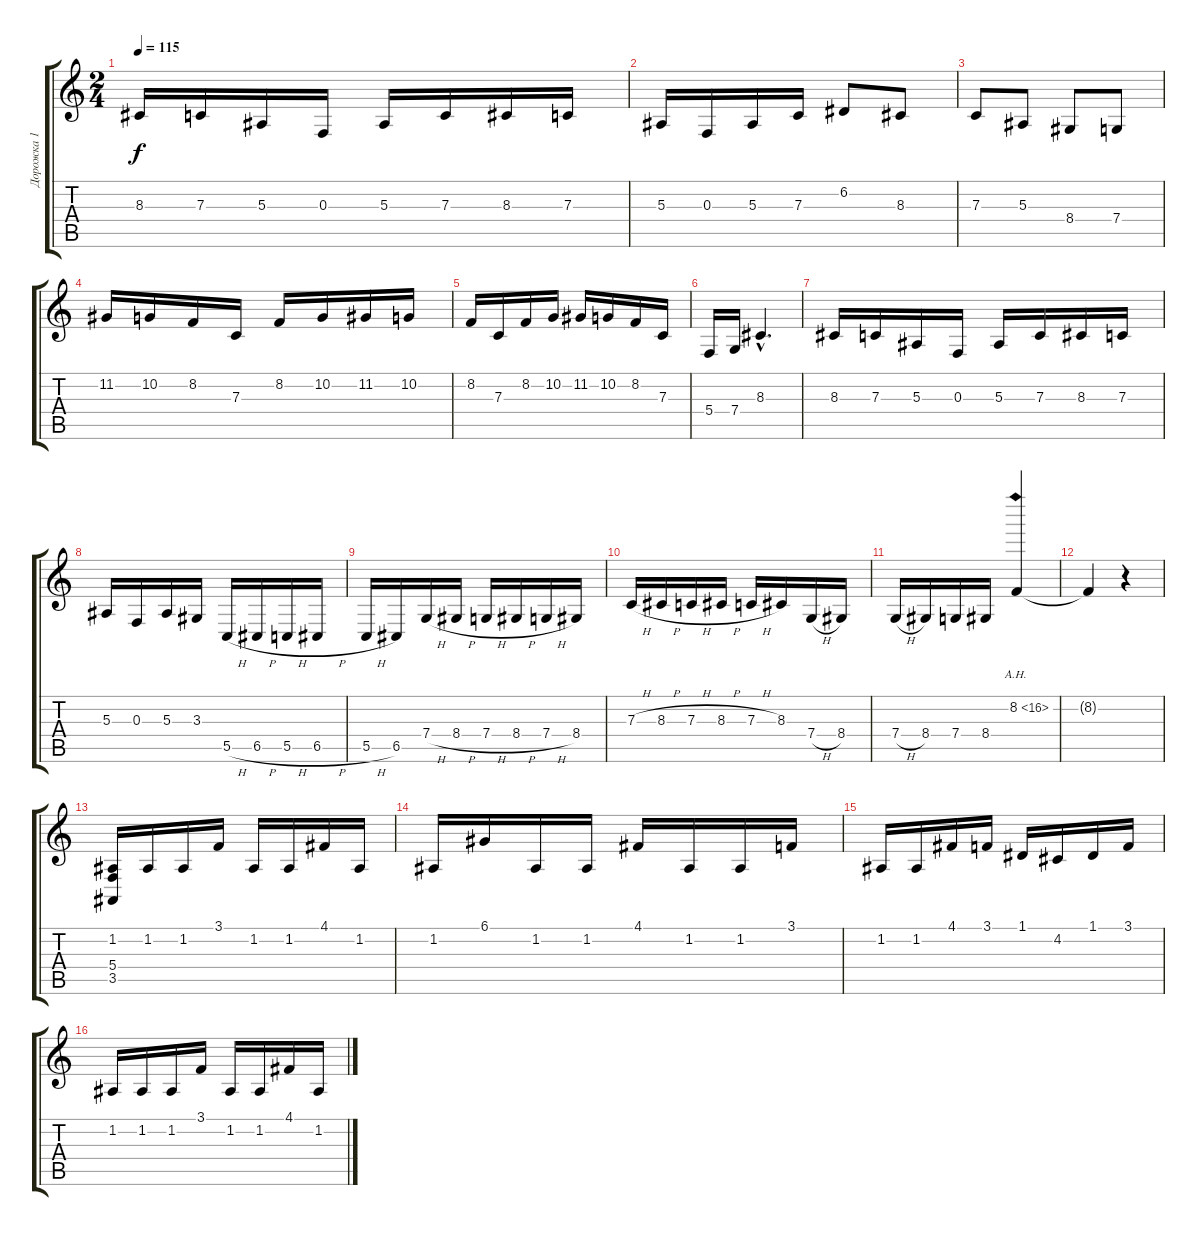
\track ("Дорожка 1" "Дорожка 1") {instrument stringensemble1}
\staff {score tabs}
\tuning (D4 A3 F3 C3 G2 D2) {hide}
\ts (2 4)
\tempo 115
\clef g2
\ks c
8.3.16{dy f} 7.3.16 5.3.16 0.3.16 5.3.16 7.3.16 8.3.16 7.3.16 |
5.3.16 0.3.16 5.3.16 7.3.16 6.2.8 8.3.8 |
7.3.8 5.3.8 8.4.8 7.4.8 |
11.2.16 10.2.16 8.2.16 7.3.16 8.2.16 10.2.16 11.2.16 10.2.16 |
8.2.16 7.3.16 8.2.16 10.2.16 11.2.16 10.2.16 8.2.16 7.3.16 |
5.4.16 7.4.16 8.3{hac}.4{d} |
8.3.16 7.3.16 5.3.16 0.3.16 5.3.16 7.3.16 8.3.16 7.3.16 |
5.3.16 0.3.16 5.3.16 3.3.16 5.5{h}.16 6.5{h}.16 5.5{h}.16 6.5{h}.16 |
5.5{h}.16 6.5.16 7.4{h}.16 8.4{h}.16 7.4{h}.16 8.4{h}.16 7.4{h}.16 8.4.16 |
7.3{h}.16 8.3{h}.16 7.3{h}.16 8.3{h}.16 7.3{h}.16 8.3.16 7.4{h}.16 8.4.16 |
7.4{h}.16 8.4.16 7.4.16 8.4.16 8.2{ah 8}.4 |
8.2{t}.4 r.4 |
(1.2 5.4 3.5).16 1.2.16 1.2.16 3.1.16 1.2.16 1.2.16 4.1.16 1.2.16 |
1.2.16 6.1.16 1.2.16 1.2.16 4.1.16 1.2.16 1.2.16 3.1.16 |
1.2.16 1.2.16 4.1.16 3.1.16 1.1.16 4.2.16 1.1.16 3.1.16 |
1.2.16 1.2.16 1.2.16 3.1.16 1.2.16 1.2.16 4.1.16 1.2.16
